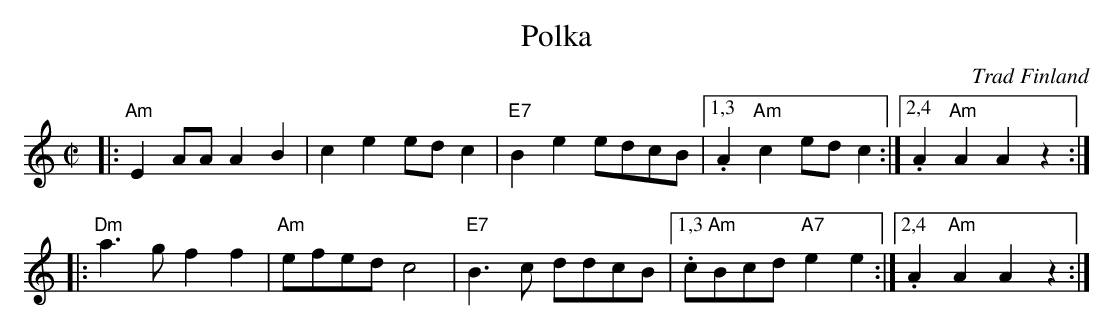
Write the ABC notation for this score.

X:1
T: Polka
O: Trad Finland
M: C|
L: 1/8
K: Am
|: "Am"E2AA A2B2 | c2e2 edc2 | "E7"B2e2 edcB |1,3.A2"Am"c2 edc2 :|2,4.A2"Am"A2 A2z2 :|
|: "Dm"a3g f2f2 | "Am"efed c4 | "E7"B3c ddcB |1,3.c"Am"Bcd "A7"e2e2 :|2,4.A2"Am"A2 A2z2 :|
